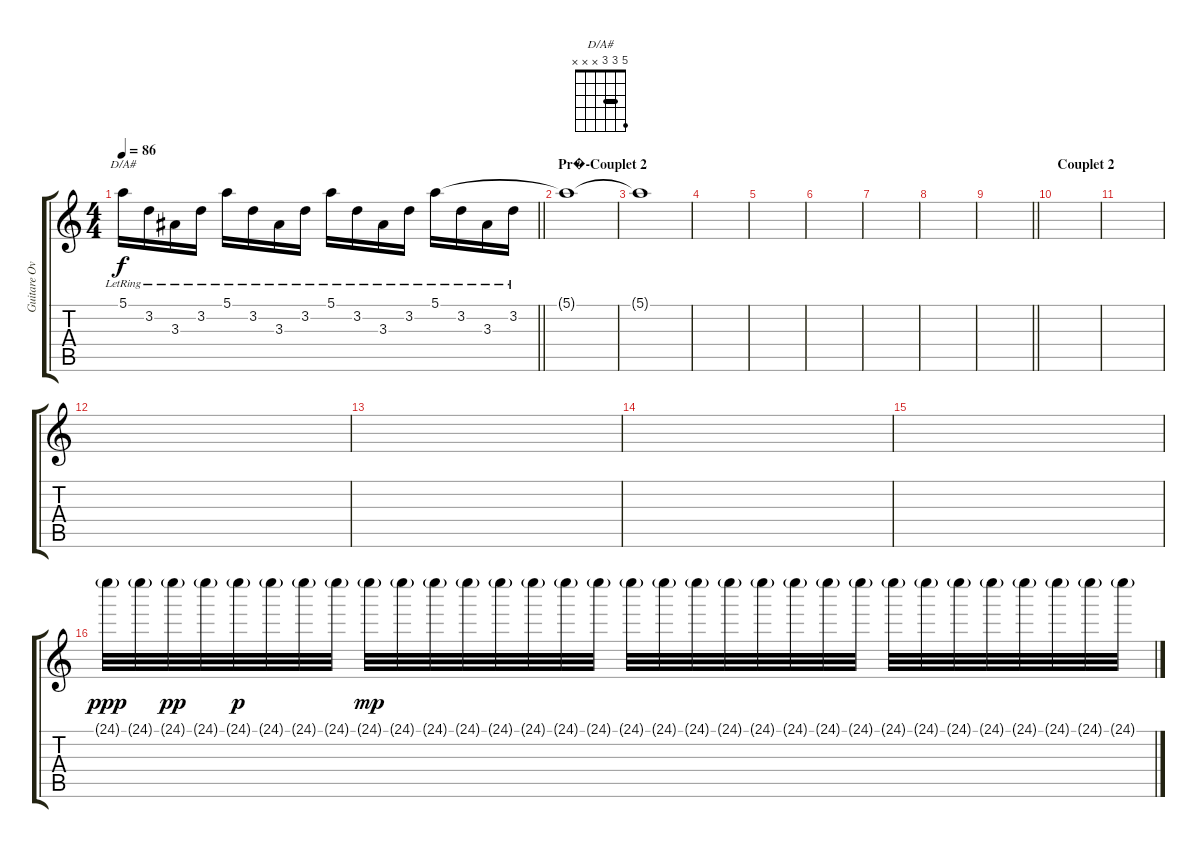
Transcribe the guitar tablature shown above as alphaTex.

\track ("Guitare Over. [Matthew Bellamy]" "Guitare Ov") {instrument overdrivenguitar}
\staff {score tabs}
\tuning (E4 B3 G3 D3 A2 E2) {hide}
\chord ("D/A#" 5 3 3 x x x) {barre 3}
\ts (4 4)
\tempo 86
\clef g2
\barLineRight lightlight
\ks c
5.1{lr}.16{ch "D/A#" dy f} 3.2{lr}.16 3.3{lr}.16 3.2{lr}.16 5.1{lr}.16 3.2{lr}.16 3.3{lr}.16 3.2{lr}.16 5.1{lr}.16 3.2{lr}.16 3.3{lr}.16 3.2{lr}.16 5.1{lr}.16 3.2{lr}.16 3.3{lr}.16 3.2{lr}.16 |
\section ("" "Pr�-Couplet 2")
5.1{t}.1{volume 0} |
5.1{t}.1 |
|
|
|
|
|
\barLineRight lightlight
|
\section ("" "Couplet 2")
|
|
|
|
|
|
24.1{g}.32{dy ppp volume 0} 24.1{g}.32{volume 6} 24.1{g}.32{dy pp volume 6} 24.1{g}.32{volume 6} 24.1{g}.32{dy p volume 6} 24.1{g}.32{volume 6} 24.1{g}.32{volume 6} 24.1{g}.32{volume 6} 24.1{g}.32{dy mp volume 6} 24.1{g}.32{volume 6} 24.1{g}.32{volume 6} 24.1{g}.32{volume 6} 24.1{g}.32{volume 6} 24.1{g}.32{volume 6} 24.1{g}.32{volume 6} 24.1{g}.32{volume 6} 24.1{g}.32{volume 6} 24.1{g}.32{volume 6} 24.1{g}.32{volume 6} 24.1{g}.32{volume 6} 24.1{g}.32{volume 6} 24.1{g}.32{volume 6} 24.1{g}.32{volume 6} 24.1{g}.32{volume 6} 24.1{g}.32{volume 6} 24.1{g}.32{volume 6} 24.1{g}.32{volume 6} 24.1{g}.32{volume 6} 24.1{g}.32{volume 6} 24.1{g}.32{volume 6} 24.1{g}.32{volume 6} 24.1{g}.32{volume 6}
